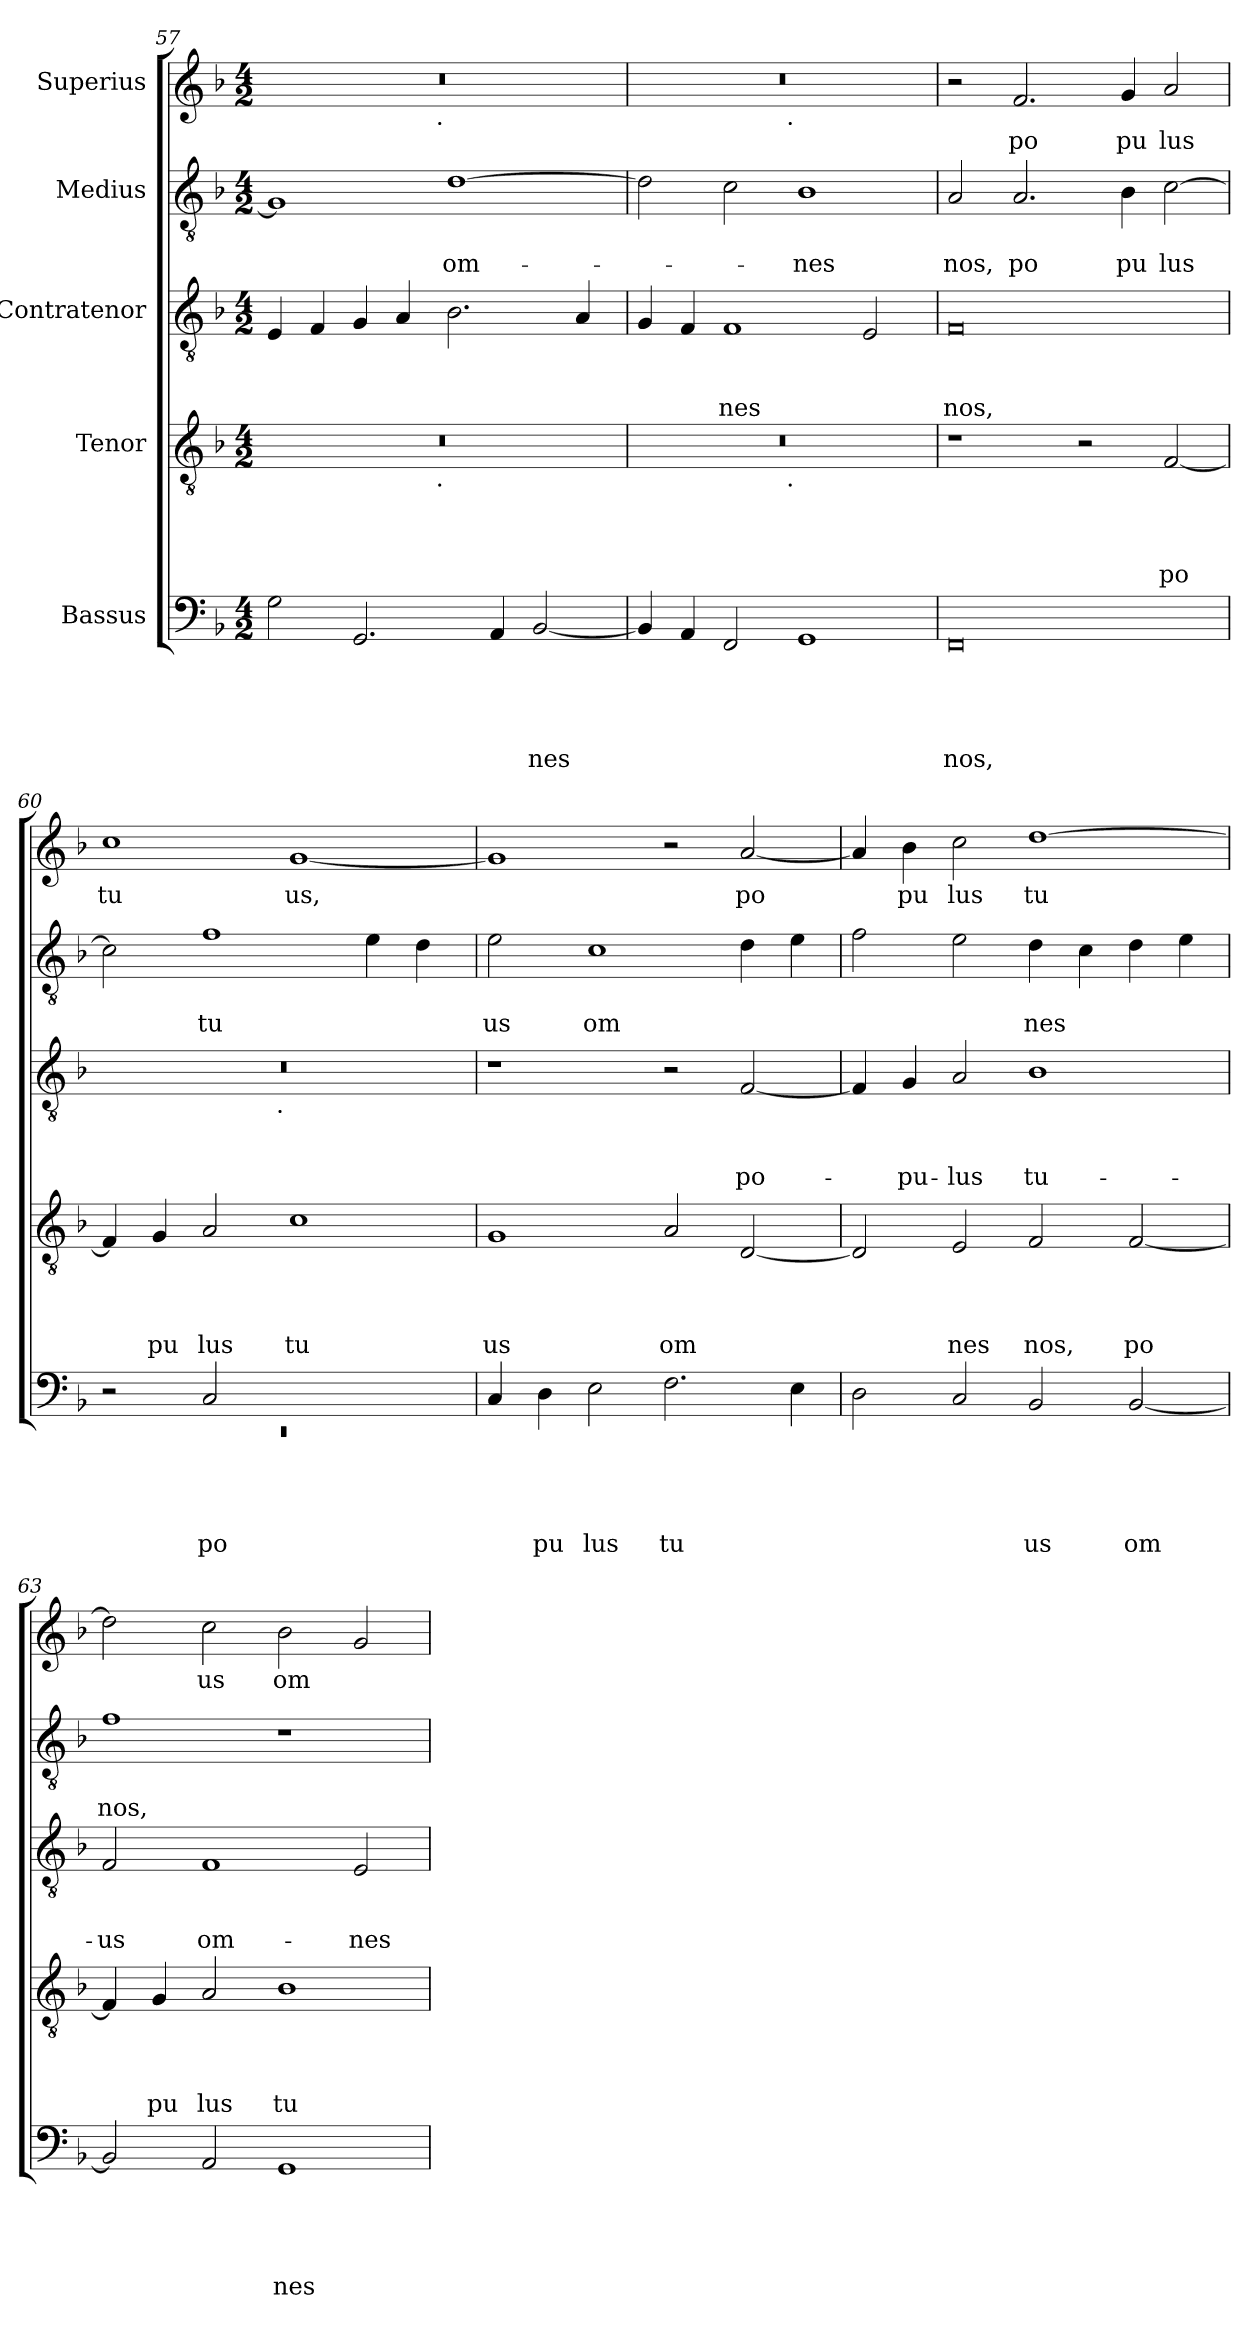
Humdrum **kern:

**kern	**text	**text	**text	**text	**text	**kern	**text	**text	**text	**text	**kern	**text	**text	**text	**kern	**text	**text	**kern	**text
*part5	*part5	*part5	*part5	*part5	*part5	*part4	*part4	*part4	*part4	*part4	*part3	*part3	*part3	*part3	*part2	*part2	*part2	*part1	*part1
*staff5	*staff5	*staff5	*staff5	*staff5	*staff5	*staff4	*staff4	*staff4	*staff4	*staff4	*staff3	*staff3	*staff3	*staff3	*staff2	*staff2	*staff2	*staff1	*staff1
*I"Bassus	*	*	*	*	*	*I"Tenor	*	*	*	*	*I"Contratenor	*	*	*	*I"Medius	*	*	*I"Superius	*
*clefF4	*	*	*	*	*	*clefGv2	*	*	*	*	*clefGv2	*	*	*	*clefGv2	*	*	*clefG2	*
*ITrd-3c-5	*	*	*	*	*	*	*	*	*	*	*ITrd-3c-5	*	*	*	*ITrd-3c-5	*	*	*ITrd-3c-5	*
*k[b-e-]	*	*	*	*	*	*k[b-]	*	*	*	*	*k[b-e-]	*	*	*	*k[b-e-]	*	*	*k[b-e-]	*
*B-:	*	*	*	*	*	*F:	*	*	*	*	*B-:	*	*	*	*B-:	*	*	*B-:	*
*M4/2	*	*	*	*	*	*M4/2	*	*	*	*	*M4/2	*	*	*	*M4/2	*	*	*M4/2	*
=57	=57	=57	=57	=57	=57	=57	=57	=57	=57	=57	=57	=57	=57	=57	=57	=57	=57	=57	=57
*	*	*	*	*	*	*^	*	*	*	*	*	*	*	*	*	*	*	*^	*
2c\	.	.	.	.	.	0r	2ryy	.	.	.	.	4A/	.	.	.	1c]	.	.	0r	2ryy	.
.	.	.	.	.	.	.	.	.	.	.	.	4B-/	.	.	.	.	.	.	.	.	.
2.C/	.	.	.	.	.	.	4...ryy	.	.	.	.	4c/	.	.	.	.	.	.	.	4...ryy	.
.	.	.	.	.	.	.	.	.	.	.	.	4d/	.	.	.	.	.	.	.	.	.
!	!	!	!	!	!	!	!	!	!	!	!	!	!	!	!	!	!	!	!	!LO:TX:b:t=.	!
!	!	!	!	!	!	!	!LO:TX:b:t=.	!	!	!	!	!	!	!	!	!	!	!	!	!	!
.	.	.	.	.	.	.	1ryy	.	.	.	.	.	.	.	.	.	.	.	.	1ryy	.
!	!	!	!	!	!	!	!	!	!	!	!	!	!	!	!	!	!	!LO:LY:b	!	!	!
.	.	.	.	.	.	.	.	.	.	.	.	2.e-\	.	.	.	[<1g	.	om-	.	.	.
4D/	.	.	.	.	.	.	.	.	.	.	.	.	.	.	.	.	.	.	.	.	.
!	!	!	!	!	!LO:LY:b	!	!	!	!	!	!	!	!	!	!	!	!	!	!	!	!
[<2E-/	.	.	.	.	nes	.	.	.	.	.	.	.	.	.	.	.	.	.	.	.	.
.	.	.	.	.	.	.	.	.	.	.	.	4d/	.	.	.	.	.	.	.	.	.
.	.	.	.	.	.	.	32ryy	.	.	.	.	.	.	.	.	.	.	.	.	32ryy	.
!!LO:LB:g=z	!!
=58	=58	=58	=58	=58	=58	=58	=58	=58	=58	=58	=58	=58	=58	=58	=58	=58	=58	=58	=58	=58	=58
4E-/]	.	.	.	.	.	0r	2ryy	.	.	.	.	4c/	.	.	.	2g\]	.	.	0r	2ryy	.
4D/	.	.	.	.	.	.	.	.	.	.	.	4B-/	.	.	.	.	.	.	.	.	.
!	!	!	!	!	!	!	!	!	!	!	!	!	!	!	!LO:LY:b	!	!	!	!	!	!
2BB-/	.	.	.	.	.	.	4...ryy	.	.	.	.	1B-	.	.	nes	2f\	.	.	.	4...ryy	.
!	!	!	!	!	!	!	!	!	!	!	!	!	!	!	!	!	!	!	!	!LO:TX:b:t=.	!
!	!	!	!	!	!	!	!LO:TX:b:t=.	!	!	!	!	!	!	!	!	!	!	!	!	!	!
.	.	.	.	.	.	.	1ryy	.	.	.	.	.	.	.	.	.	.	.	.	1ryy	.
!	!	!	!	!	!	!	!	!	!	!	!	!	!	!	!	!	!	!LO:LY:b	!	!	!
1C	.	.	.	.	.	.	.	.	.	.	.	.	.	.	.	1e-	.	-nes	.	.	.
.	.	.	.	.	.	.	.	.	.	.	.	2A/	.	.	.	.	.	.	.	.	.
.	.	.	.	.	.	.	32ryy	.	.	.	.	.	.	.	.	.	.	.	.	32ryy	.
=59	=59	=59	=59	=59	=59	=59	=59	=59	=59	=59	=59	=59	=59	=59	=59	=59	=59	=59	=59	=59	=59
!	!	!	!	!	!LO:LY:b	!	!	!	!	!	!	!	!	!	!LO:LY:b	!	!	!LO:LY:b	!	!	!
*	*	*	*	*	*	*v	*v	*	*	*	*	*	*	*	*	*	*	*	*v	*v	*
0BB-	.	.	.	.	nos,	1r	.	.	.	.	0B-	.	.	nos,	2d/	.	nos,	2r	.
!	!	!	!	!	!	!	!	!	!	!	!	!	!	!	!	!	!LO:LY:b	!	!LO:LY:b
.	.	.	.	.	.	.	.	.	.	.	.	.	.	.	2.d/	.	po	2.b-/	po
.	.	.	.	.	.	2r	.	.	.	.	.	.	.	.	.	.	.	.	.
!	!	!	!	!	!	!	!	!	!	!	!	!	!	!	!	!	!LO:LY:b	!	!LO:LY:b
.	.	.	.	.	.	.	.	.	.	.	.	.	.	.	4e-\	.	pu	4cc/	pu
!	!	!	!	!	!	!	!	!	!	!LO:LY:b	!	!	!	!	!	!	!LO:LY:b	!	!LO:LY:b
.	.	.	.	.	.	[<2F/	.	.	.	po	.	.	.	.	[>2f\	.	lus	2dd/	lus
=60	=60	=60	=60	=60	=60	=60	=60	=60	=60	=60	=60	=60	=60	=60	=60	=60	=60	=60	=60
*^	*	*	*	*	*	*	*	*	*	*	*	*	*	*	*	*	*	*	*
!	!LO:N:vis=1	!	!	!	!	!	!	!	!	!	!	!	!	!	!	!	!	!	!	!LO:LY:b
*	*^	*	*	*	*	*	*	*	*	*	*	*^	*	*	*	*	*	*	*	*
0ryy	0rEE	2r	.	.	.	.	.	4F/]	.	.	.	.	0r	2ryy	.	.	.	2f\]	.	.	1ff	tu
!	!	!	!	!	!	!	!	!	!	!	!	!LO:LY:b	!	!	!	!	!	!	!	!	!	!
.	.	.	.	.	.	.	.	4G/	.	.	.	pu	.	.	.	.	.	.	.	.	.	.
!	!	!	!	!	!	!	!LO:LY:b	!	!	!	!	!LO:LY:b	!	!	!	!	!	!	!	!LO:LY:b	!	!
.	.	2F/	.	.	.	.	po	2A/	.	.	.	lus	.	4...ryy	.	.	.	1b-	.	tu	.	.
!	!	!	!	!	!	!	!	!	!	!	!	!	!	!LO:TX:b:t=.	!	!	!	!	!	!	!	!
.	.	.	.	.	.	.	.	.	.	.	.	.	.	1ryy	.	.	.	.	.	.	.	.
!	!	!	!	!	!	!	!	!	!	!	!	!LO:LY:b	!	!	!	!	!	!	!	!	!	!LO:LY:b
.	.	1ryy	.	.	.	.	.	1c	.	.	.	tu	.	.	.	.	.	.	.	.	[<1cc	us,
.	.	.	.	.	.	.	.	.	.	.	.	.	.	.	.	.	.	4a\	.	.	.	.
.	.	.	.	.	.	.	.	.	.	.	.	.	.	.	.	.	.	4g\	.	.	.	.
.	.	.	.	.	.	.	.	.	.	.	.	.	.	32ryy	.	.	.	.	.	.	.	.
=61	=61	=61	=61	=61	=61	=61	=61	=61	=61	=61	=61	=61	=61	=61	=61	=61	=61	=61	=61	=61	=61	=61
!	!	!	!	!	!	!	!	!	!	!	!	!LO:LY:b	!	!	!	!	!	!	!	!LO:LY:b	!	!
*v	*v	*v	*	*	*	*	*	*	*	*	*	*	*v	*v	*	*	*	*	*	*	*	*
4F/	.	.	.	.	.	1G	.	.	.	us	1r	.	.	.	2a\	.	us	1cc]	.
!	!	!	!	!	!LO:LY:b	!	!	!	!	!	!	!	!	!	!	!	!	!	!
4G\	.	.	.	.	pu	.	.	.	.	.	.	.	.	.	.	.	.	.	.
!	!	!	!	!	!LO:LY:b	!	!	!	!	!	!	!	!	!	!	!	!LO:LY:b	!	!
2A\	.	.	.	.	lus	.	.	.	.	.	.	.	.	.	1f	.	om	.	.
!	!	!	!	!	!LO:LY:b	!	!	!	!	!LO:LY:b	!	!	!	!	!	!	!	!	!
2.B-\	.	.	.	.	tu	2A/	.	.	.	om	2r	.	.	.	.	.	.	2r	.
!	!	!	!	!	!	!	!	!	!	!	!	!	!	!LO:LY:b	!	!	!	!	!LO:LY:b
.	.	.	.	.	.	[<2D/	.	.	.	.	[<2B-/	.	.	po-	4g\	.	.	[<2dd/	po
4A\	.	.	.	.	.	.	.	.	.	.	.	.	.	.	4a\	.	.	.	.
=62	=62	=62	=62	=62	=62	=62	=62	=62	=62	=62	=62	=62	=62	=62	=62	=62	=62	=62	=62
2G\	.	.	.	.	.	2D/]	.	.	.	.	4B-/]	.	.	.	2b-\	.	.	4dd/]	.
!	!	!	!	!	!	!	!	!	!	!	!	!	!	!LO:LY:b	!	!	!	!	!LO:LY:b
.	.	.	.	.	.	.	.	.	.	.	4c/	.	.	-pu-	.	.	.	4ee-\	pu
!	!	!	!	!	!	!	!	!	!	!LO:LY:b	!	!	!	!LO:LY:b	!	!	!	!	!LO:LY:b
2F/	.	.	.	.	.	2E/	.	.	.	nes	2d/	.	.	-lus	2a\	.	.	2ff\	lus
!	!	!	!	!	!LO:LY:b	!	!	!	!	!LO:LY:b	!	!	!	!LO:LY:b	!	!	!LO:LY:b	!	!LO:LY:b
2E-/	.	.	.	.	us	2F/	.	.	.	nos,	1e-	.	.	tu-	4g\	.	nes	[>1gg	tu
.	.	.	.	.	.	.	.	.	.	.	.	.	.	.	4f\	.	.	.	.
!	!	!	!	!	!LO:LY:b	!	!	!	!	!LO:LY:b	!	!	!	!	!	!	!	!	!
[<2E-/	.	.	.	.	om	[<2F/	.	.	.	po	.	.	.	.	4g\	.	.	.	.
.	.	.	.	.	.	.	.	.	.	.	.	.	.	.	4a\	.	.	.	.
=63	=63	=63	=63	=63	=63	=63	=63	=63	=63	=63	=63	=63	=63	=63	=63	=63	=63	=63	=63
!	!	!	!	!	!	!	!	!	!	!	!	!	!	!LO:LY:b	!	!	!LO:LY:b	!	!
2E-/]	.	.	.	.	.	4F/]	.	.	.	.	2B-/	.	.	-us	1b-	.	nos,	2gg\]	.
!	!	!	!	!	!	!	!	!	!	!LO:LY:b	!	!	!	!	!	!	!	!	!
.	.	.	.	.	.	4G/	.	.	.	pu	.	.	.	.	.	.	.	.	.
!	!	!	!	!	!	!	!	!	!	!LO:LY:b	!	!	!	!LO:LY:b	!	!	!	!	!LO:LY:b
2D/	.	.	.	.	.	2A/	.	.	.	lus	1B-	.	.	om-	.	.	.	2ff\	us
!	!	!	!	!	!LO:LY:b	!	!	!	!	!LO:LY:b	!	!	!	!	!	!	!	!	!LO:LY:b
1C	.	.	.	.	nes	1B-	.	.	.	tu	.	.	.	.	1r	.	.	2ee-\	om
!	!	!	!	!	!	!	!	!	!	!	!	!	!	!LO:LY:b	!	!	!	!	!
.	.	.	.	.	.	.	.	.	.	.	2A/	.	.	-nes	.	.	.	2cc/	.
=	=	=	=	=	=	=	=	=	=	=	=	=	=	=	=	=	=	=	=
*-	*-	*-	*-	*-	*-	*-	*-	*-	*-	*-	*-	*-	*-	*-	*-	*-	*-	*-	*-
